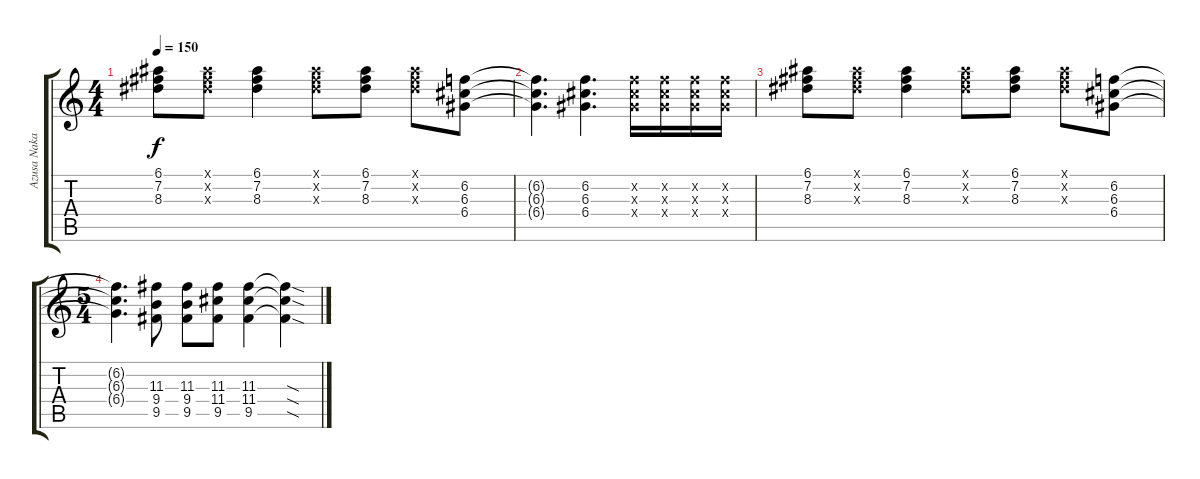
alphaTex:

\track ("Azusa Nakano" "Azusa Naka") {instrument overdrivenguitar}
\staff {score tabs}
\tuning (E4 B3 G3 D3 A2 E2) {hide}
\ts (4 4)
\tempo 150
\clef g2
\ks c
(6.1 7.2 8.3).8{dy f} (6.1{x} 7.2{x} 8.3{x}).8 (6.1 7.2 8.3).4 (6.1{x} 7.2{x} 8.3{x}).8 (6.1 7.2 8.3).8 (6.1{x} 7.2{x} 8.3{x}).8 (6.2 6.3 6.4).8 |
(6.2{t} 6.3{t} 6.4{t}).4{d} (6.2 6.3 6.4).4{d} (6.2{x} 6.3{x} 6.4{x}).16 (6.2{x} 6.3{x} 6.4{x}).16 (6.2{x} 6.3{x} 6.4{x}).16 (6.2{x} 6.3{x} 6.4{x}).16 |
(6.1 7.2 8.3).8 (6.1{x} 7.2{x} 8.3{x}).8 (6.1 7.2 8.3).4 (6.1{x} 7.2{x} 8.3{x}).8 (6.1 7.2 8.3).8 (6.1{x} 7.2{x} 8.3{x}).8 (6.2 6.3 6.4).8 |
\ts (5 4)
(6.2{t} 6.3{t} 6.4{t}).4{d} (11.3 9.4 9.5).8 (11.3 9.4 9.5).8 (11.3 11.4 9.5).8 (11.3 11.4 9.5).4 (11.3{sod t} 11.4{sod t} 9.5{sod t}).4
